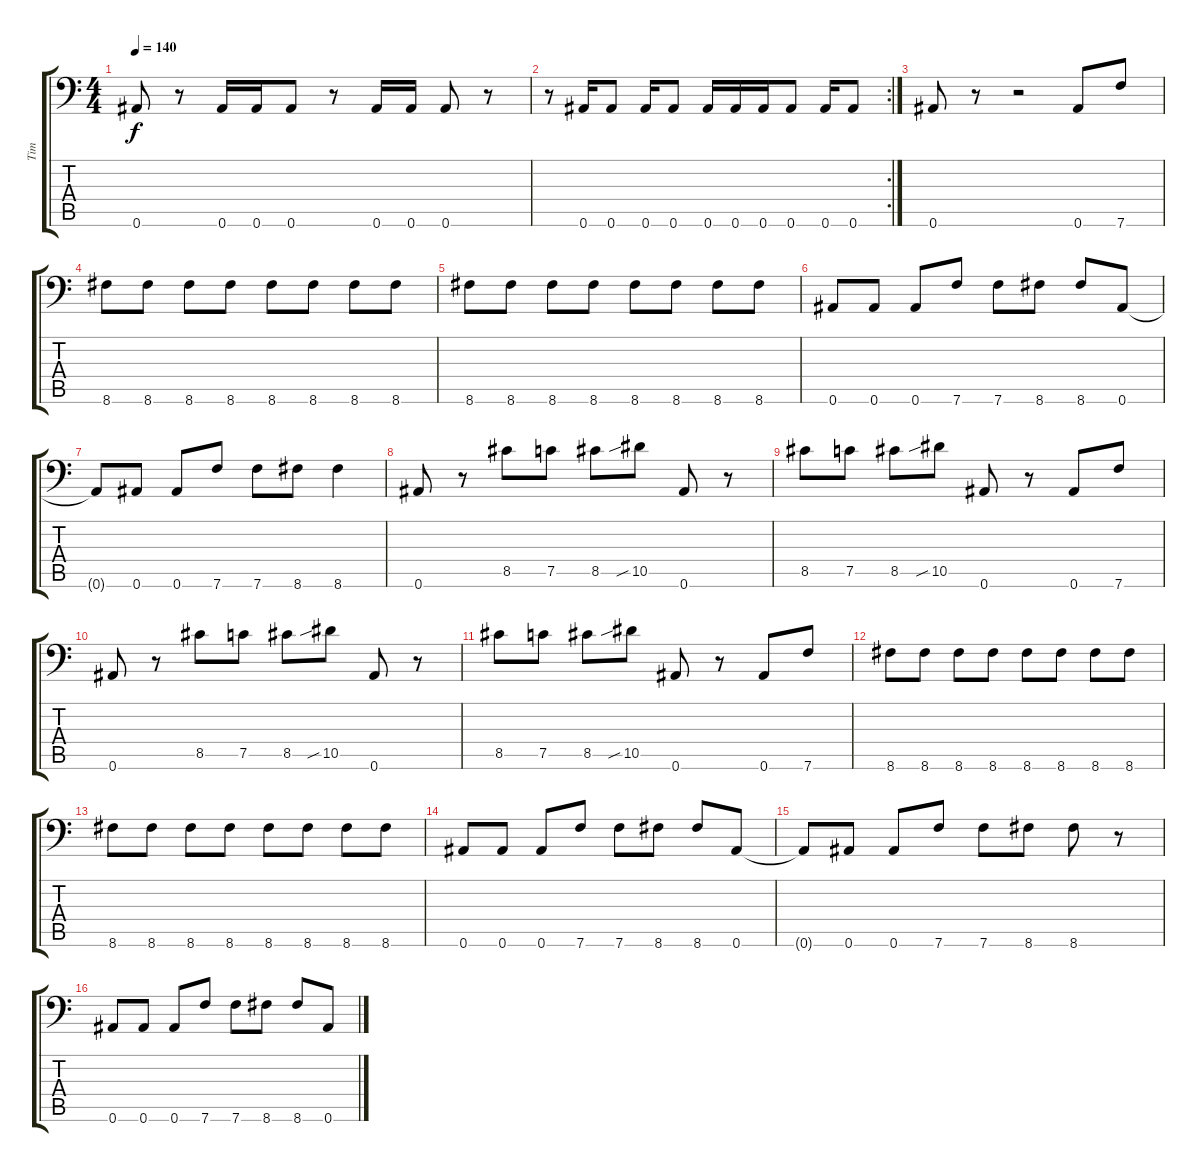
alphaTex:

\track ("Tim" "Tim") {instrument electricbasspick}
\staff {score tabs}
\tuning (C4 G3 Eb3 Bb2 F2 Bb1) {hide}
\ts (4 4)
\tempo 140
\clef f4
\ks c
0.6.8{dy f} r.8 0.6.16 0.6.16 0.6.8 r.8 0.6.16 0.6.16 0.6.8 r.8 |
\rc 2
r.8 0.6.16 0.6.8 0.6.16 0.6.8 0.6.16 0.6.16 0.6.16 0.6.8 0.6.16 0.6.8 |
0.6.8 r.8 r.2 0.6.8 7.6.8 |
8.6.8 8.6.8 8.6.8 8.6.8 8.6.8 8.6.8 8.6.8 8.6.8 |
8.6.8 8.6.8 8.6.8 8.6.8 8.6.8 8.6.8 8.6.8 8.6.8 |
0.6.8 0.6.8 0.6.8 7.6.8 7.6.8 8.6.8 8.6.8 0.6.8 |
0.6{t}.8 0.6.8 0.6.8 7.6.8 7.6.8 8.6.8 8.6.4 |
0.6.8 r.8 8.5.8 7.5.8 8.5.8 10.5{sib}.8 0.6.8 r.8 |
8.5.8 7.5.8 8.5.8 10.5{sib}.8 0.6.8 r.8 0.6.8 7.6.8 |
0.6.8 r.8 8.5.8 7.5.8 8.5.8 10.5{sib}.8 0.6.8 r.8 |
8.5.8 7.5.8 8.5.8 10.5{sib}.8 0.6.8 r.8 0.6.8 7.6.8 |
8.6.8 8.6.8 8.6.8 8.6.8 8.6.8 8.6.8 8.6.8 8.6.8 |
8.6.8 8.6.8 8.6.8 8.6.8 8.6.8 8.6.8 8.6.8 8.6.8 |
0.6.8 0.6.8 0.6.8 7.6.8 7.6.8 8.6.8 8.6.8 0.6.8 |
0.6{t}.8 0.6.8 0.6.8 7.6.8 7.6.8 8.6.8 8.6.8 r.8 |
0.6.8 0.6.8 0.6.8 7.6.8 7.6.8 8.6.8 8.6.8 0.6.8
